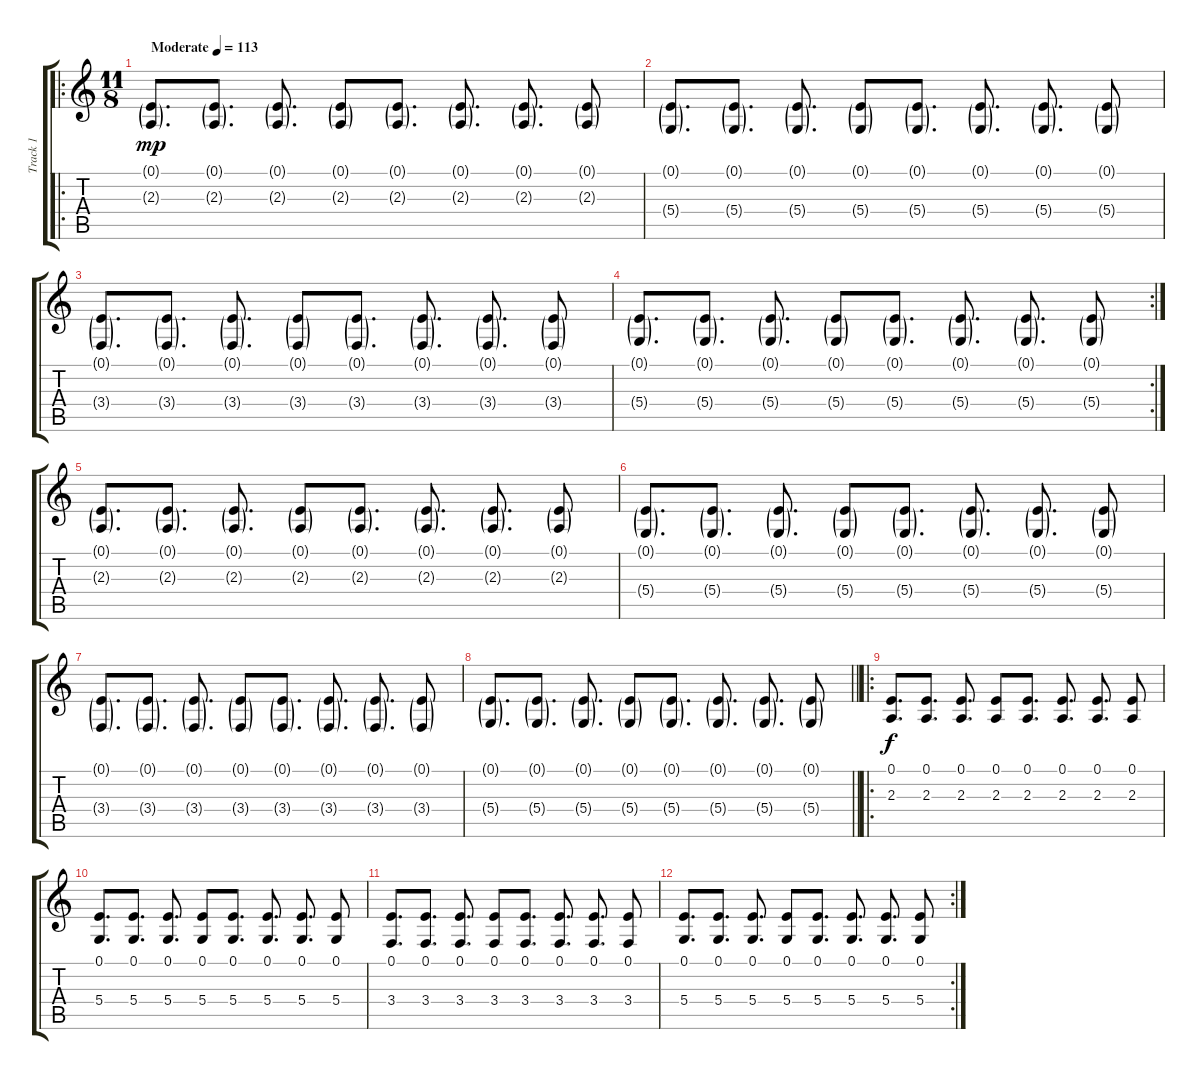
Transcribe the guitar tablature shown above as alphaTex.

\track ("Track 1" "Track 1") {instrument acousticgrandpiano}
\staff {score tabs}
\tuning (E4 B3 G3 D3 A2 E2) {hide}
\ro
\ts (11 8)
\tempo (113 "Moderate")
\clef g2
\ks c
(0.1{g} 2.3{g}).8{d dy mp instrument acousticgrandpiano} (0.1{g} 2.3{g}).8{d} (0.1{g} 2.3{g}).8{d} (0.1{g} 2.3{g}).8 (0.1{g} 2.3{g}).8{d} (0.1{g} 2.3{g}).8{d} (0.1{g} 2.3{g}).8{d} (0.1{g} 2.3{g}).8 |
(0.1{g} 5.4{g}).8{d} (0.1{g} 5.4{g}).8{d} (0.1{g} 5.4{g}).8{d} (0.1{g} 5.4{g}).8 (0.1{g} 5.4{g}).8{d} (0.1{g} 5.4{g}).8{d} (0.1{g} 5.4{g}).8{d} (0.1{g} 5.4{g}).8 |
(0.1{g} 3.4{g}).8{d} (0.1{g} 3.4{g}).8{d} (0.1{g} 3.4{g}).8{d} (0.1{g} 3.4{g}).8 (0.1{g} 3.4{g}).8{d} (0.1{g} 3.4{g}).8{d} (0.1{g} 3.4{g}).8{d} (0.1{g} 3.4{g}).8 |
\rc 2
(0.1{g} 5.4{g}).8{d} (0.1{g} 5.4{g}).8{d} (0.1{g} 5.4{g}).8{d} (0.1{g} 5.4{g}).8 (0.1{g} 5.4{g}).8{d} (0.1{g} 5.4{g}).8{d} (0.1{g} 5.4{g}).8{d} (0.1{g} 5.4{g}).8 |
(0.1{g} 2.3{g}).8{d} (0.1{g} 2.3{g}).8{d} (0.1{g} 2.3{g}).8{d} (0.1{g} 2.3{g}).8 (0.1{g} 2.3{g}).8{d} (0.1{g} 2.3{g}).8{d} (0.1{g} 2.3{g}).8{d} (0.1{g} 2.3{g}).8 |
(0.1{g} 5.4{g}).8{d} (0.1{g} 5.4{g}).8{d} (0.1{g} 5.4{g}).8{d} (0.1{g} 5.4{g}).8 (0.1{g} 5.4{g}).8{d} (0.1{g} 5.4{g}).8{d} (0.1{g} 5.4{g}).8{d} (0.1{g} 5.4{g}).8 |
(0.1{g} 3.4{g}).8{d} (0.1{g} 3.4{g}).8{d} (0.1{g} 3.4{g}).8{d} (0.1{g} 3.4{g}).8 (0.1{g} 3.4{g}).8{d} (0.1{g} 3.4{g}).8{d} (0.1{g} 3.4{g}).8{d} (0.1{g} 3.4{g}).8 |
\barLineRight lightlight
(0.1{g} 5.4{g}).8{d} (0.1{g} 5.4{g}).8{d} (0.1{g} 5.4{g}).8{d} (0.1{g} 5.4{g}).8 (0.1{g} 5.4{g}).8{d} (0.1{g} 5.4{g}).8{d} (0.1{g} 5.4{g}).8{d} (0.1{g} 5.4{g}).8 |
\ro
\section ("" "")
(0.1 2.3).8{d dy f} (0.1 2.3).8{d} (0.1 2.3).8{d} (0.1 2.3).8 (0.1 2.3).8{d} (0.1 2.3).8{d} (0.1 2.3).8{d} (0.1 2.3).8 |
(0.1 5.4).8{d} (0.1 5.4).8{d} (0.1 5.4).8{d} (0.1 5.4).8 (0.1 5.4).8{d} (0.1 5.4).8{d} (0.1 5.4).8{d} (0.1 5.4).8 |
(0.1 3.4).8{d} (0.1 3.4).8{d} (0.1 3.4).8{d} (0.1 3.4).8 (0.1 3.4).8{d} (0.1 3.4).8{d} (0.1 3.4).8{d} (0.1 3.4).8 |
\rc 2
(0.1 5.4).8{d} (0.1 5.4).8{d} (0.1 5.4).8{d} (0.1 5.4).8 (0.1 5.4).8{d} (0.1 5.4).8{d} (0.1 5.4).8{d} (0.1 5.4).8
